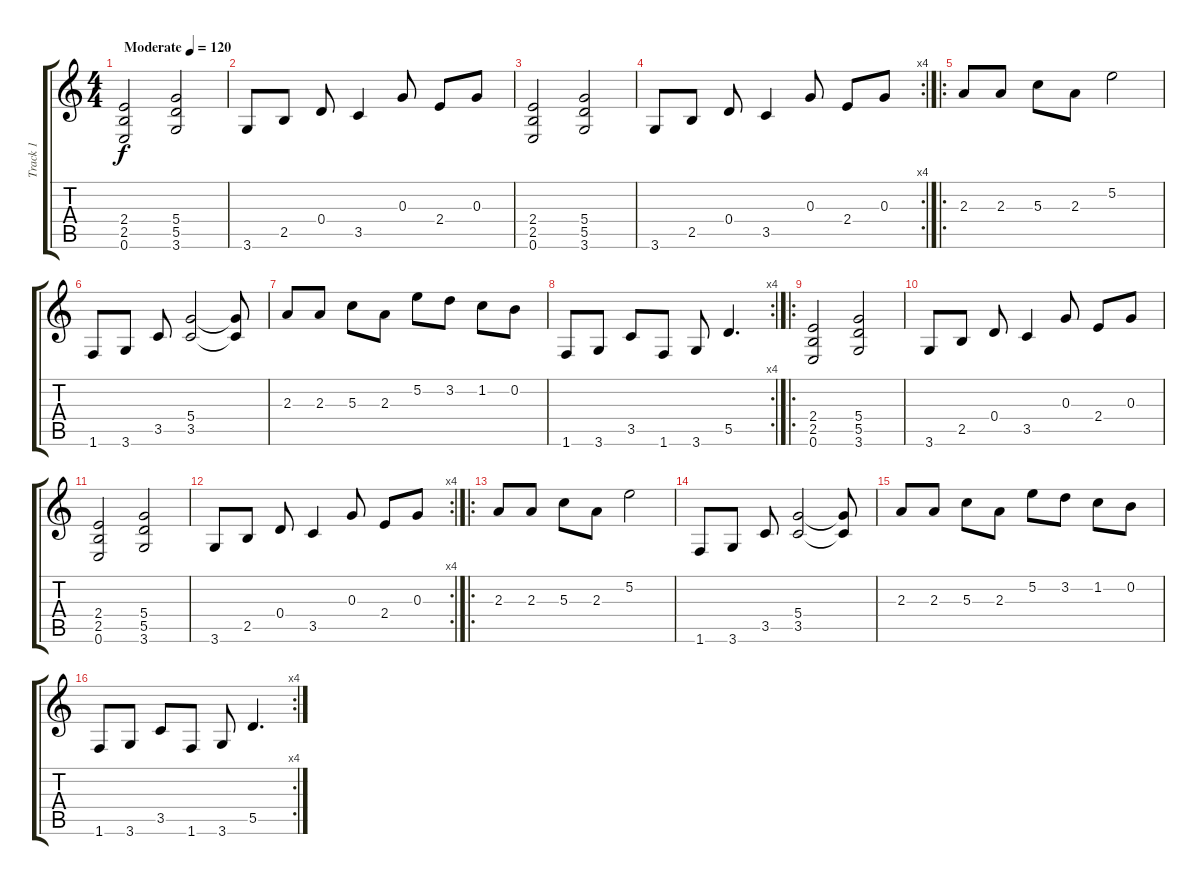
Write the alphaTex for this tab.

\track ("Track 1" "Track 1") {instrument distortionguitar}
\staff {score tabs}
\tuning (E4 B3 G3 D3 A2 E2) {hide}
\ts (4 4)
\tempo (120 "Moderate")
\clef g2
\ks c
(2.4 2.5 0.6).2{dy f instrument distortionguitar} (5.4 5.5 3.6).2 |
3.6.8 2.5.8 0.4.8 3.5.4 0.3.8 2.4.8 0.3.8 |
(2.4 2.5 0.6).2 (5.4 5.5 3.6).2 |
\rc 4
3.6.8 2.5.8 0.4.8 3.5.4 0.3.8 2.4.8 0.3.8 |
\ro
2.3.8 2.3.8 5.3.8 2.3.8 5.2.2 |
1.6.8 3.6.8 3.5.8 (5.4 3.5).2 (5.4{t} 3.5{t}).8 |
2.3.8 2.3.8 5.3.8 2.3.8 5.2.8 3.2.8 1.2.8 0.2.8 |
\rc 4
1.6.8 3.6.8 3.5.8 1.6.8 3.6.8 5.5.4{d} |
\ro
(2.4 2.5 0.6).2 (5.4 5.5 3.6).2 |
3.6.8 2.5.8 0.4.8 3.5.4 0.3.8 2.4.8 0.3.8 |
(2.4 2.5 0.6).2 (5.4 5.5 3.6).2 |
\rc 4
3.6.8 2.5.8 0.4.8 3.5.4 0.3.8 2.4.8 0.3.8 |
\ro
2.3.8 2.3.8 5.3.8 2.3.8 5.2.2 |
1.6.8 3.6.8 3.5.8 (5.4 3.5).2 (5.4{t} 3.5{t}).8 |
2.3.8 2.3.8 5.3.8 2.3.8 5.2.8 3.2.8 1.2.8 0.2.8 |
\rc 4
1.6.8 3.6.8 3.5.8 1.6.8 3.6.8 5.5.4{d}
